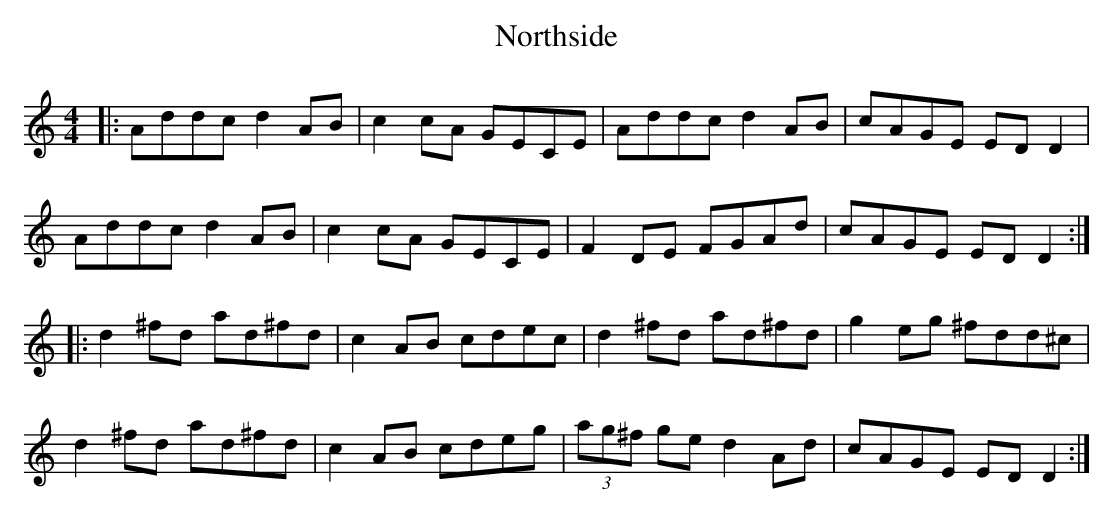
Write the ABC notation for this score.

X:1
T: Northside
M: 4/4
L: 1/8
K: Amin
|:Addc d2 AB|c2 cA GECE|Addc d2 AB|cAGE ED D2|
Addc d2 AB|c2 cA GECE|F2 DE FGAd|cAGE ED D2:|
|:d2 ^fd ad^fd|c2 AB cdec|d2 ^fd ad^fd|g2 eg ^fdd^c|
d2 ^fd ad^fd|c2 AB cdeg|(3ag^f ge d2 Ad|cAGE ED D2:|
